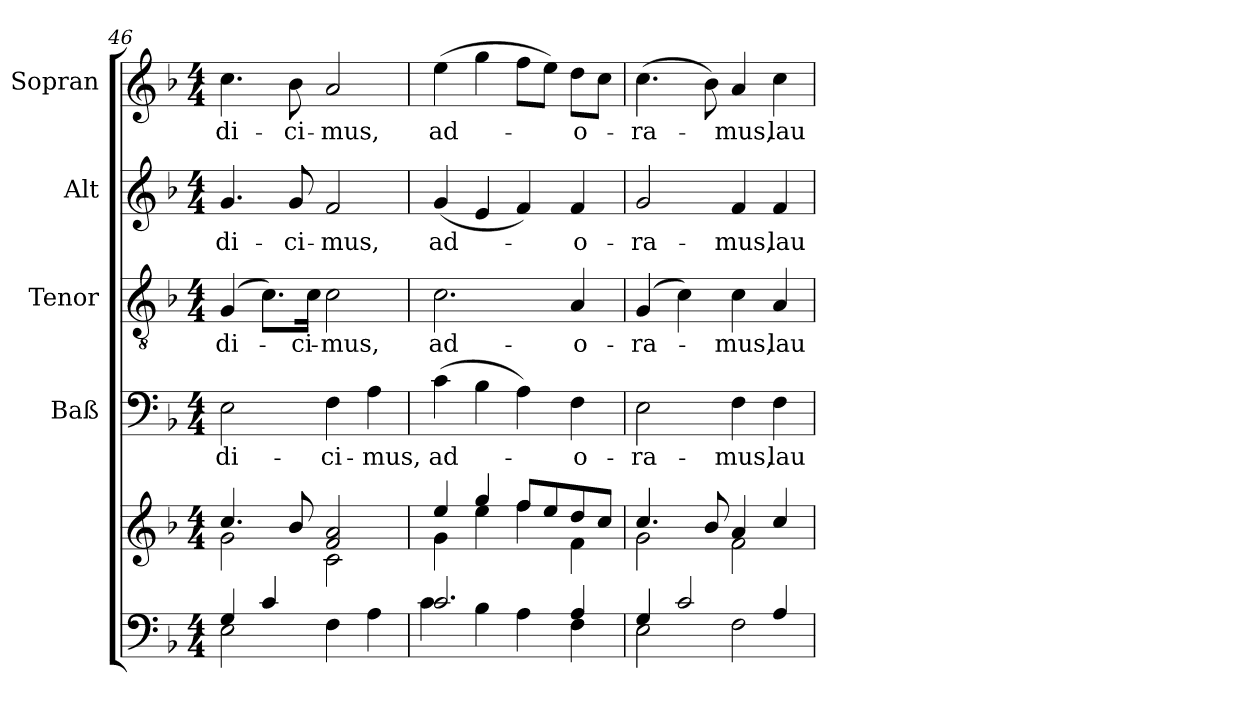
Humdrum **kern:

**kern	**kern	**kern	**text	**kern	**text	**kern	**text	**kern	**text
*part5	*part5	*part4	*part4	*part3	*part3	*part2	*part2	*part1	*part1
*staff6	*staff5	*staff4	*staff4	*staff3	*staff3	*staff2	*staff2	*staff1	*staff1
*	*	*I"Baß	*	*I"Tenor	*	*I"Alt	*	*I"Sopran	*
*	*	*I'Baß	*	*I'Ten	*	*I'Alt	*	*I'Sop	*
*clefF4	*clefG2	*clefF4	*	*clefGv2	*	*clefG2	*	*clefG2	*
*k[b-]	*k[b-]	*k[b-]	*	*k[b-]	*	*k[b-]	*	*k[b-]	*
*F:	*F:	*F:	*	*F:	*	*F:	*	*F:	*
*M4/4	*M4/4	*M4/4	*	*M4/4	*	*M4/4	*	*M4/4	*
=46	=46	=46	=46	=46	=46	=46	=46	=46	=46
*^	*^	*	*	*	*	*	*	*	*
!	!	!	!	!	!LO:LY:b	!	!LO:LY:b	!	!LO:LY:b	!	!LO:LY:b
4G/	2E\	4.cc/	2g\	2E\	-di-	(4G/	-di-	4.g/	-di-	4.cc\	-di-
4c/	.	.	.	.	.	8.c\L)	.	.	.	.	.
!	!	!	!	!	!	!	!	!	!LO:LY:b	!	!LO:LY:b
.	.	8b-/	.	.	.	.	.	8g/	-ci-	8b-\	-ci-
!	!	!	!	!	!	!	!LO:LY:b	!	!	!	!
.	.	.	.	.	.	16c\Jk	-ci-	.	.	.	.
!	!	!	!	!	!LO:LY:b	!	!LO:LY:b	!	!LO:LY:b	!	!LO:LY:b
2ryy	4F\	2f/ 2a/	2c\	4F\	-ci-	2c\	-mus,	2f/	-mus,	2a/	-mus,
!	!	!	!	!	!LO:LY:b	!	!	!	!	!	!
.	4A\	.	.	4A\	-mus,	.	.	.	.	.	.
=47	=47	=47	=47	=47	=47	=47	=47	=47	=47	=47	=47
!	!	!	!	!	!LO:LY:b	!	!LO:LY:b	!	!LO:LY:b	!	!LO:LY:b
2.c/	4c\	4ee/	4g\	(>4c\	ad-	2.c\	ad-	(<4g/	ad-	(>4ee\	ad-
.	4B-\	4gg/	4ee\	4B-\	.	.	.	4e/	.	4gg\	.
.	4A\	8ff/L	4ff\	4A\)	.	.	.	4f/)	.	8ff\L	.
.	.	8ee/	.	.	.	.	.	.	.	8ee\J)	.
!	!	!	!	!	!LO:LY:b	!	!LO:LY:b	!	!LO:LY:b	!	!LO:LY:b
4A/	4F\	8dd/	4f\	4F\	-o-	4A/	-o-	4f/	-o-	8dd\L	-o-
.	.	8cc/J	.	.	.	.	.	.	.	8cc\J	.
!!LO:PB:g=z
=48	=48	=48	=48	=48	=48	=48	=48	=48	=48	=48	=48
!	!	!	!	!	!LO:LY:b	!	!LO:LY:b	!	!LO:LY:b	!	!LO:LY:b
4G/	2E\	4.cc/	2g\	2E\	-ra-	(4G/	-ra-	2g/	-ra-	(>4.cc\	-ra-
2c/	.	.	.	.	.	4c\)	.	.	.	.	.
.	.	8b-/	.	.	.	.	.	.	.	8b-\)	.
!	!	!	!	!	!LO:LY:b	!	!LO:LY:b	!	!LO:LY:b	!	!LO:LY:b
.	2F\	4a/	2f\	4F\	-mus,	4c\	-mus,	4f/	-mus,	4a/	-mus,
!	!	!	!	!	!LO:LY:b	!	!LO:LY:b	!	!LO:LY:b	!	!LO:LY:b
4A/	.	4cc/	.	4F\	lau-	4A/	lau-	4f/	lau-	4cc\	lau-
*v	*v	*	*	*	*	*	*	*	*	*	*
*	*v	*v	*	*	*	*	*	*	*	*
=	=	=	=	=	=	=	=	=	=
*-	*-	*-	*-	*-	*-	*-	*-	*-	*-
